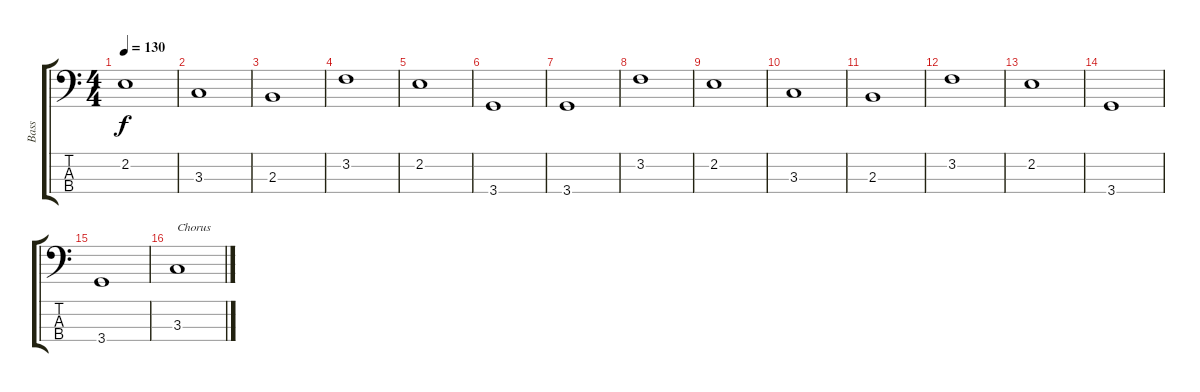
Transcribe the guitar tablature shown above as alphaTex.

\track ("Bass" "Bass") {instrument acousticguitarnylon}
\staff {score tabs}
\tuning (G2 D2 A1 E1) {hide}
\ts (4 4)
\tempo 130
\clef f4
\ks c
2.2.1{dy f} |
3.3.1 |
2.3.1 |
3.2.1 |
2.2.1 |
3.4.1 |
3.4.1 |
3.2.1 |
2.2.1 |
3.3.1 |
2.3.1 |
3.2.1 |
2.2.1 |
3.4.1 |
3.4.1 |
3.3.1{txt "Chorus"}
